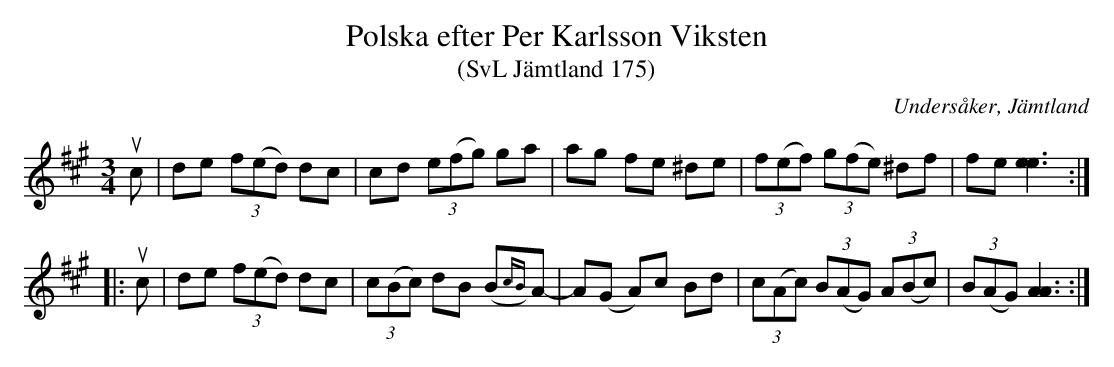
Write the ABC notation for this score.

X:1
T:Polska efter Per Karlsson Viksten
T:(SvL Jämtland 175)
O:Undersåker, Jämtland
M:3/4
L:1/8
K:A
uc|de (3f(ed) dc|cd (3e(fg) ga|ag fe ^de|(3f(ef) (3g(fe) ^df|fe [ee]3:|
|:uc|de (3f(ed) dc|(3c(Bc) dB (B{cB})A-|A(G A)c Bd|(3c(Ac) (3B(AG) (3A(Bc)|(3B(AG) [AA]3:|
